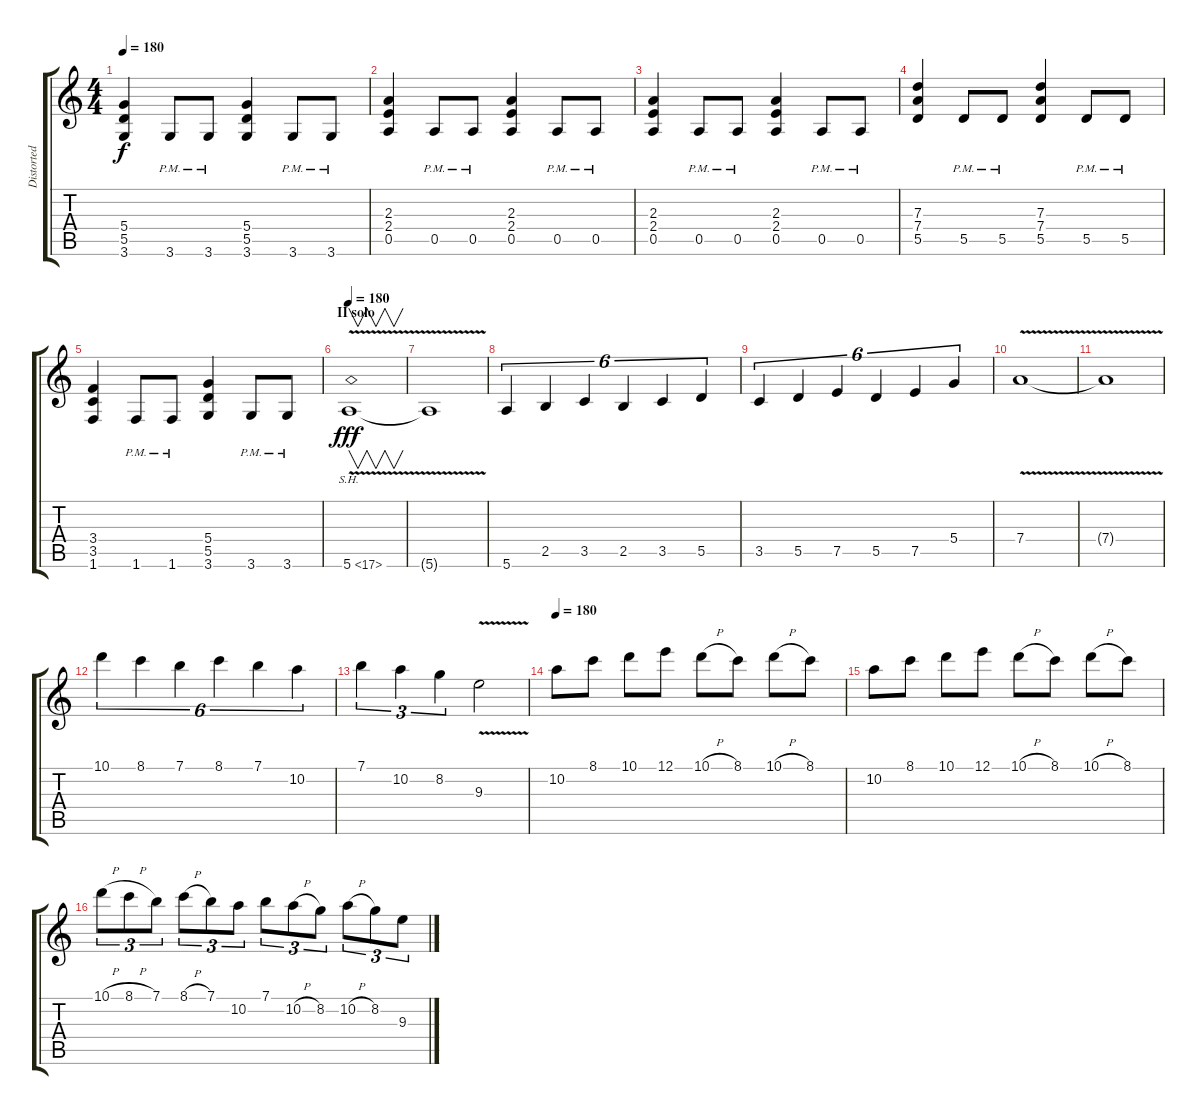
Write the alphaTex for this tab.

\track ("Distorted Gtr 2" "Distorted ") {instrument acousticguitarnylon}
\staff {score tabs}
\tuning (E4 B3 G3 D3 A2 E2) {hide}
\ts (4 4)
\tempo 180
\clef g2
\ks aminor
(5.4 5.5 3.6).4{dy f} 3.6{pm}.8 3.6{pm}.8 (5.4 5.5 3.6).4 3.6{pm}.8 3.6{pm}.8 |
(2.3 2.4 0.5).4 0.5{pm}.8 0.5{pm}.8 (2.3 2.4 0.5).4 0.5{pm}.8 0.5{pm}.8 |
(2.3 2.4 0.5).4 0.5{pm}.8 0.5{pm}.8 (2.3 2.4 0.5).4 0.5{pm}.8 0.5{pm}.8 |
(7.3 7.4 5.5).4 5.5{pm}.8 5.5{pm}.8 (7.3 7.4 5.5).4 5.5{pm}.8 5.5{pm}.8 |
(3.4 3.5 1.6).4 1.6{pm}.8 1.6{pm}.8 (5.4 5.5 3.6).4 3.6{pm}.8 3.6{pm}.8 |
\section ("" "II solo")
\tempo 180
5.6{sh 12 v}.1{v dy fff} |
5.6{t}.1 |
5.6.4{tu (6 4)} 2.5.4{tu (6 4)} 3.5.4{tu (6 4)} 2.5.4{tu (6 4)} 3.5.4{tu (6 4)} 5.5.4{tu (6 4)} |
3.5.4{tu (6 4)} 5.5.4{tu (6 4)} 7.5.4{tu (6 4)} 5.5.4{tu (6 4)} 7.5.4{tu (6 4)} 5.4.4{tu (6 4)} |
7.4{v}.1 |
7.4{t}.1 |
10.1.4{tu (6 4)} 8.1.4{tu (6 4)} 7.1.4{tu (6 4)} 8.1.4{tu (6 4)} 7.1.4{tu (6 4)} 10.2.4{tu (6 4)} |
7.1.4{tu (3 2)} 10.2.4{tu (3 2)} 8.2.4{tu (3 2)} 9.3{v}.2 |
\tempo 180
10.2.8 8.1.8 10.1.8 12.1.8 10.1{h}.8 8.1.8 10.1{h}.8 8.1.8 |
10.2.8 8.1.8 10.1.8 12.1.8 10.1{h}.8 8.1.8 10.1{h}.8 8.1.8 |
10.1{h}.8{tu (3 2)} 8.1{h}.8{tu (3 2)} 7.1.8{tu (3 2)} 8.1{h}.8{tu (3 2)} 7.1.8{tu (3 2)} 10.2.8{tu (3 2)} 7.1.8{tu (3 2)} 10.2{h}.8{tu (3 2)} 8.2.8{tu (3 2)} 10.2{h}.8{tu (3 2)} 8.2.8{tu (3 2)} 9.3.8{tu (3 2)}
